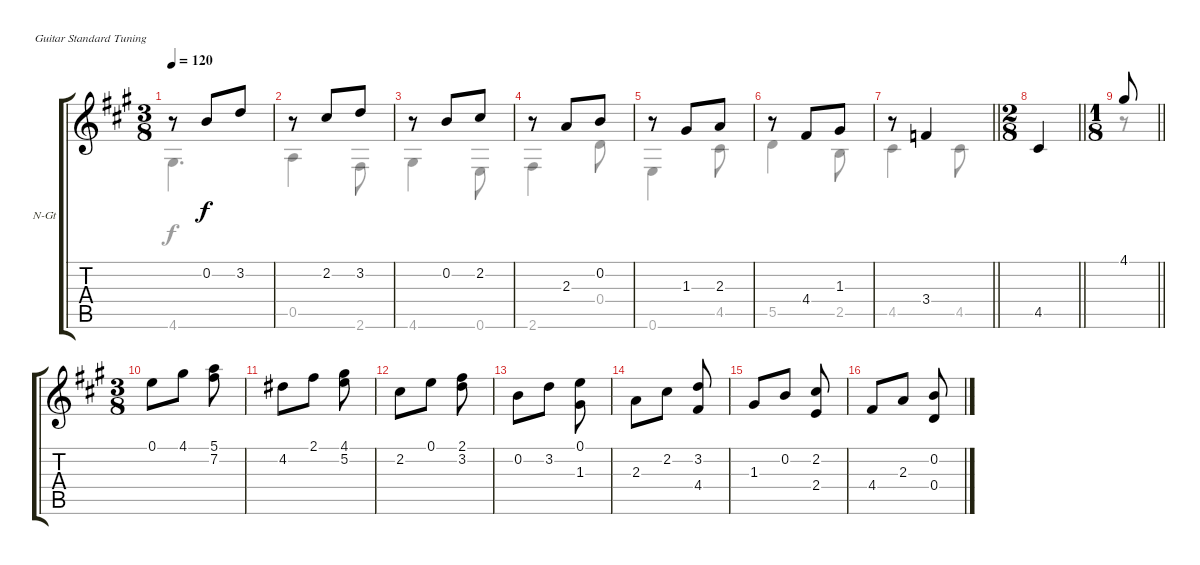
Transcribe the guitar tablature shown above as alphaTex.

\bracketExtendMode groupsimilarinstruments
\firstSystemTrackNameOrientation horizontal
\otherSystemsTrackNameOrientation horizontal
\track ("Gigue" "N-Gt") {instrument acousticguitarnylon}
\staff {score tabs}
\tuning (E4 B3 G3 D3 A2 E2)
\voice
\ts (3 8)
\tempo 120
\clef g2
\ks a
r.8{dy f} 0.2.8 3.2.8 |
r.8 2.2.8 3.2.8 |
r.8 0.2.8 2.2.8 |
r.8 2.3.8 0.2.8 |
r.8 1.3.8 2.3.8 |
r.8 4.4.8 1.3.8 |
\barLineRight lightlight
r.8 3.4.4 |
\ts (2 8)
\beaming (8 2 2 2 2)
\barLineRight lightlight
4.5.4 |
\ts (1 8)
\beaming (8 2 2 2 2)
\barLineRight lightlight
4.1.8 |
\ts (3 8)
\beaming (8 2 2 2 2)
0.1.8 4.1.8 (5.1 7.2).8 |
4.2.8 2.1.8 (4.1 5.2).8 |
2.2.8 0.1.8 (2.1 3.2).8 |
0.2.8 3.2.8 (0.1 1.3).8 |
2.3.8 2.2.8 (3.2 4.4).8 |
1.3.8 0.2.8 (2.2 2.4).8 |
4.4.8 2.3.8 (0.2 0.4).8
\voice
\clef g2
\ottava regular
\simile none
\ks a
4.6.4{d dy f} |
0.5.4 2.6.8 |
4.6.4 0.6.8 |
2.6.4 0.4.8 |
0.6.4 4.5.8 |
5.5.4 2.5.8 |
\barLineRight lightlight
4.5.4 4.5.8 |
\barLineRight lightlight
|
\barLineRight lightlight
r.8 |
|
|
|
|
|
|
